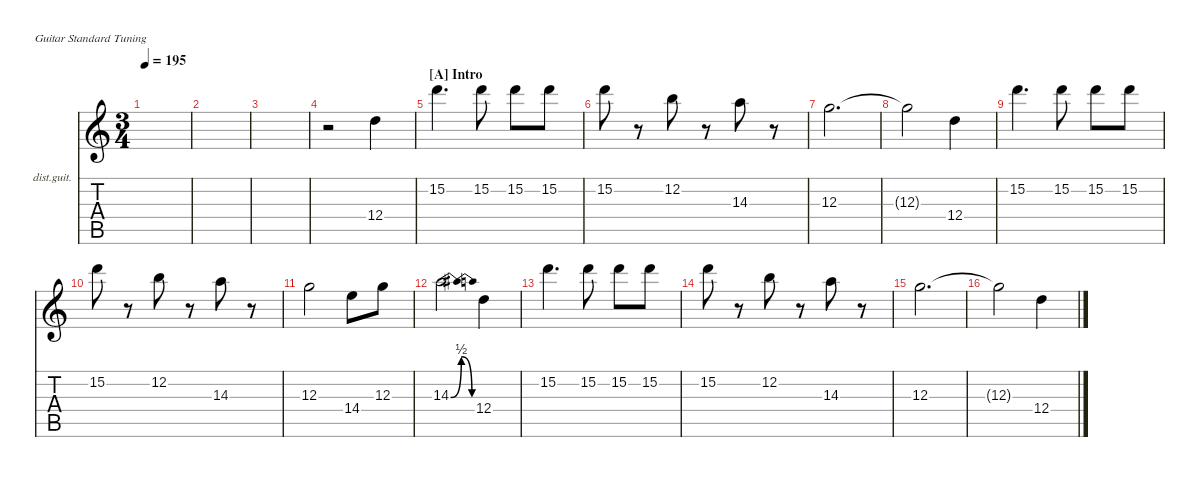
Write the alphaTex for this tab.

\hideDynamics
\bracketExtendMode nobrackets
\firstSystemTrackNameOrientation horizontal
\track ("Lead Guitar" "dist.guit.") {instrument distortionguitar}
\staff {score tabs}
\tuning (E4 B3 G3 D3 A2 E2)
\ts (3 4)
\tempo 195
\clef g2
\ks aminor
|
|
|
r.2{beam Down} 12.4.4{beam Down} |
\section ("A" "Intro")
15.2.4{d beam Down} 15.2.8{beam Down} 15.2.8{beam Down} 15.2.8{beam Down} |
15.2.8{beam Down} r.8{beam Down} 12.2.8{beam Down} r.8{beam Down} 14.3.8{beam Down} r.8{beam Down} |
12.3.2{d beam Down} |
12.3{t}.2{beam Down} 12.4.4{beam Down} |
15.2.4{d beam Down} 15.2.8{beam Down} 15.2.8{beam Down} 15.2.8{beam Down} |
15.2.8{beam Down} r.8{beam Down} 12.2.8{beam Down} r.8{beam Down} 14.3.8{beam Down} r.8{beam Down} |
12.3.2{beam Down} 14.4.8{beam Down} 12.3.8{beam Down} |
14.3{be (bendrelease 0 0 10.799999999999999 2 20.4 2 30 0)}.2{beam Down} 12.4.4{beam Down} |
15.2.4{d beam Down} 15.2.8{beam Down} 15.2.8{beam Down} 15.2.8{beam Down} |
15.2.8{beam Down} r.8{beam Down} 12.2.8{beam Down} r.8{beam Down} 14.3.8{beam Down} r.8{beam Down} |
12.3.2{d beam Down} |
12.3{t}.2{beam Down} 12.4.4{beam Down}
